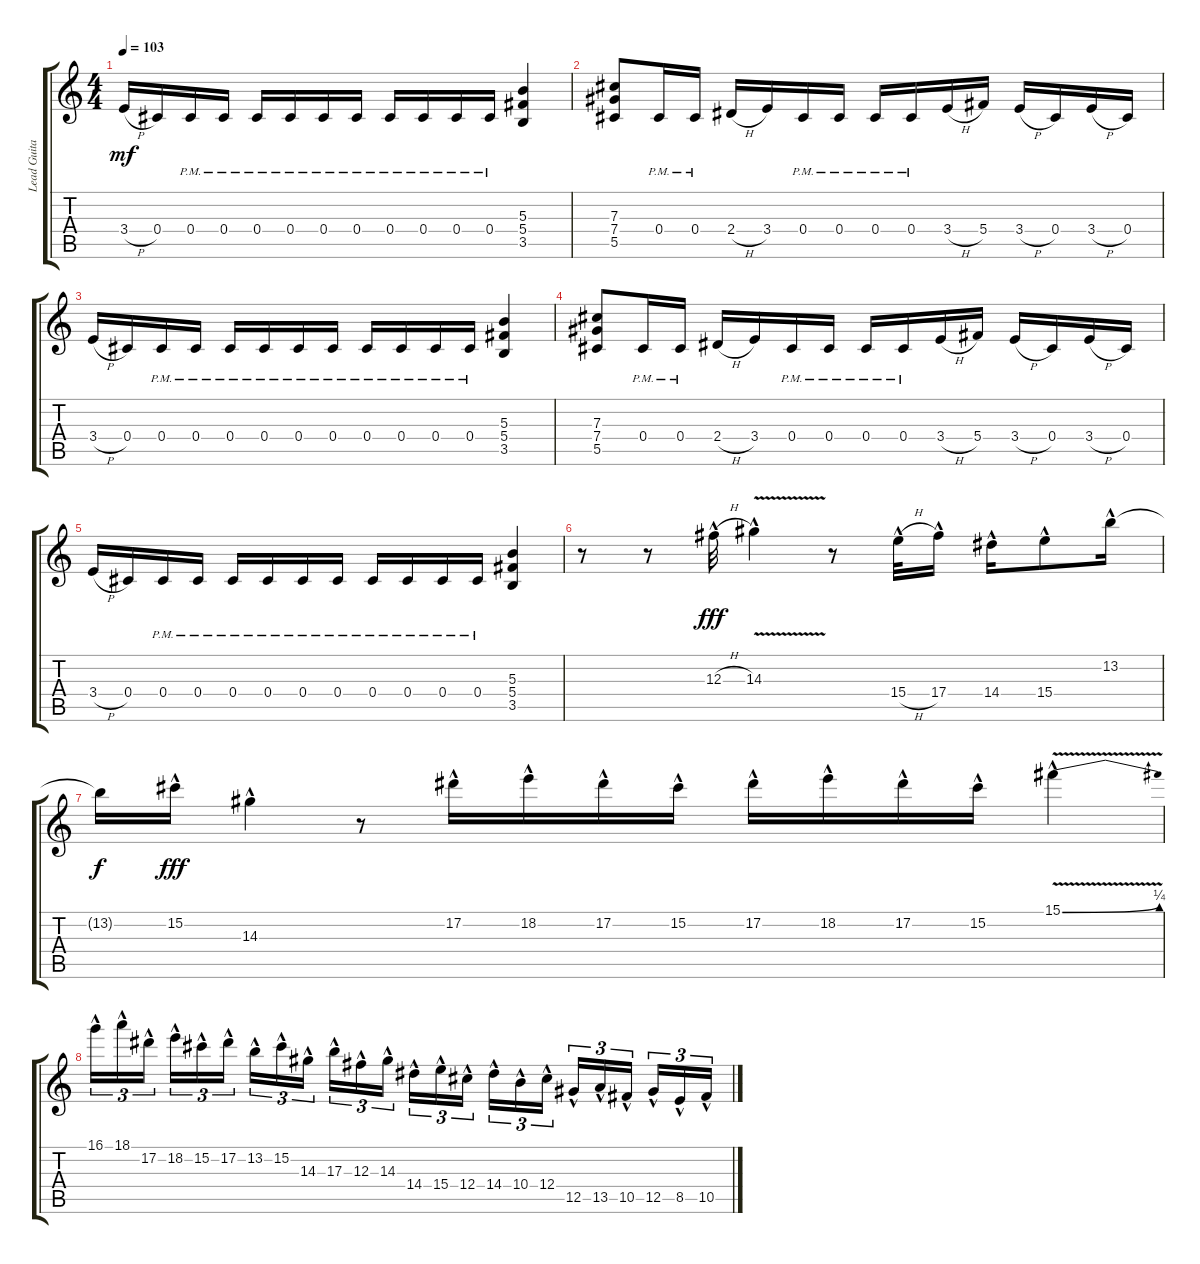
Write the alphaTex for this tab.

\track ("Lead Guitar" "Lead Guita") {instrument distortionguitar}
\staff {score tabs}
\tuning (Eb4 Bb3 Gb3 Db3 Ab2 Db2) {hide}
\ts (4 4)
\tempo 103
\clef g2
\ks c
3.4{h}.16{dy mf} 0.4.16 0.4{pm}.16 0.4{pm}.16 0.4{pm}.16 0.4{pm}.16 0.4{pm}.16 0.4{pm}.16 0.4{pm}.16 0.4{pm}.16 0.4{pm}.16 0.4{pm}.16 (5.3 5.4 3.5).4 |
(7.3 7.4 5.5).8 0.4{pm}.16 0.4{pm}.16 2.4{h}.16 3.4.16 0.4{pm}.16 0.4{pm}.16 0.4{pm}.16 0.4{pm}.16 3.4{h}.16 5.4.16 3.4{h}.16 0.4.16 3.4{h}.16 0.4.16 |
3.4{h}.16 0.4.16 0.4{pm}.16 0.4{pm}.16 0.4{pm}.16 0.4{pm}.16 0.4{pm}.16 0.4{pm}.16 0.4{pm}.16 0.4{pm}.16 0.4{pm}.16 0.4{pm}.16 (5.3 5.4 3.5).4 |
(7.3 7.4 5.5).8 0.4{pm}.16 0.4{pm}.16 2.4{h}.16 3.4.16 0.4{pm}.16 0.4{pm}.16 0.4{pm}.16 0.4{pm}.16 3.4{h}.16 5.4.16 3.4{h}.16 0.4.16 3.4{h}.16 0.4.16 |
3.4{h}.16 0.4.16 0.4{pm}.16 0.4{pm}.16 0.4{pm}.16 0.4{pm}.16 0.4{pm}.16 0.4{pm}.16 0.4{pm}.16 0.4{pm}.16 0.4{pm}.16 0.4{pm}.16 (5.3 5.4 3.5).4 |
r.8 r.8 12.3{h hac}.32{dy fff} 14.3{v hac}.4 r.8 15.4{h hac}.32 17.4{hac}.16 14.4{hac}.16 15.4{hac}.8 13.2{hac}.16 |
13.2{t}.16{dy f} 15.2{hac}.16{dy fff} 14.3{hac}.4 r.8 17.2{hac}.16 18.2{hac}.16 17.2{hac}.16 15.2{hac}.16 17.2{hac}.16 18.2{hac}.16 17.2{hac}.16 15.2{hac}.16 15.1{be (bend 0 0 60 1) v hac}.4 |
16.1{hac}.16{tu (3 2)} 18.1{hac}.16{tu (3 2)} 17.2{hac}.16{tu (3 2) beam splitsecondary} 18.2{hac}.16{tu (3 2)} 15.2{hac}.16{tu (3 2)} 17.2{hac}.16{tu (3 2)} 13.2{hac}.16{tu (3 2)} 15.2{hac}.16{tu (3 2)} 14.3{hac}.16{tu (3 2) beam splitsecondary} 17.3{hac}.16{tu (3 2)} 12.3{hac}.16{tu (3 2)} 14.3{hac}.16{tu (3 2)} 14.4{hac}.16{tu (3 2)} 15.4{hac}.16{tu (3 2)} 12.4{hac}.16{tu (3 2) beam splitsecondary} 14.4{hac}.16{tu (3 2)} 10.4{hac}.16{tu (3 2)} 12.4{hac}.16{tu (3 2)} 12.5{hac}.16{tu (3 2)} 13.5{hac}.16{tu (3 2)} 10.5{hac}.16{tu (3 2) beam splitsecondary} 12.5{hac}.16{tu (3 2)} 8.5{hac}.16{tu (3 2)} 10.5{hac}.16{tu (3 2)}
